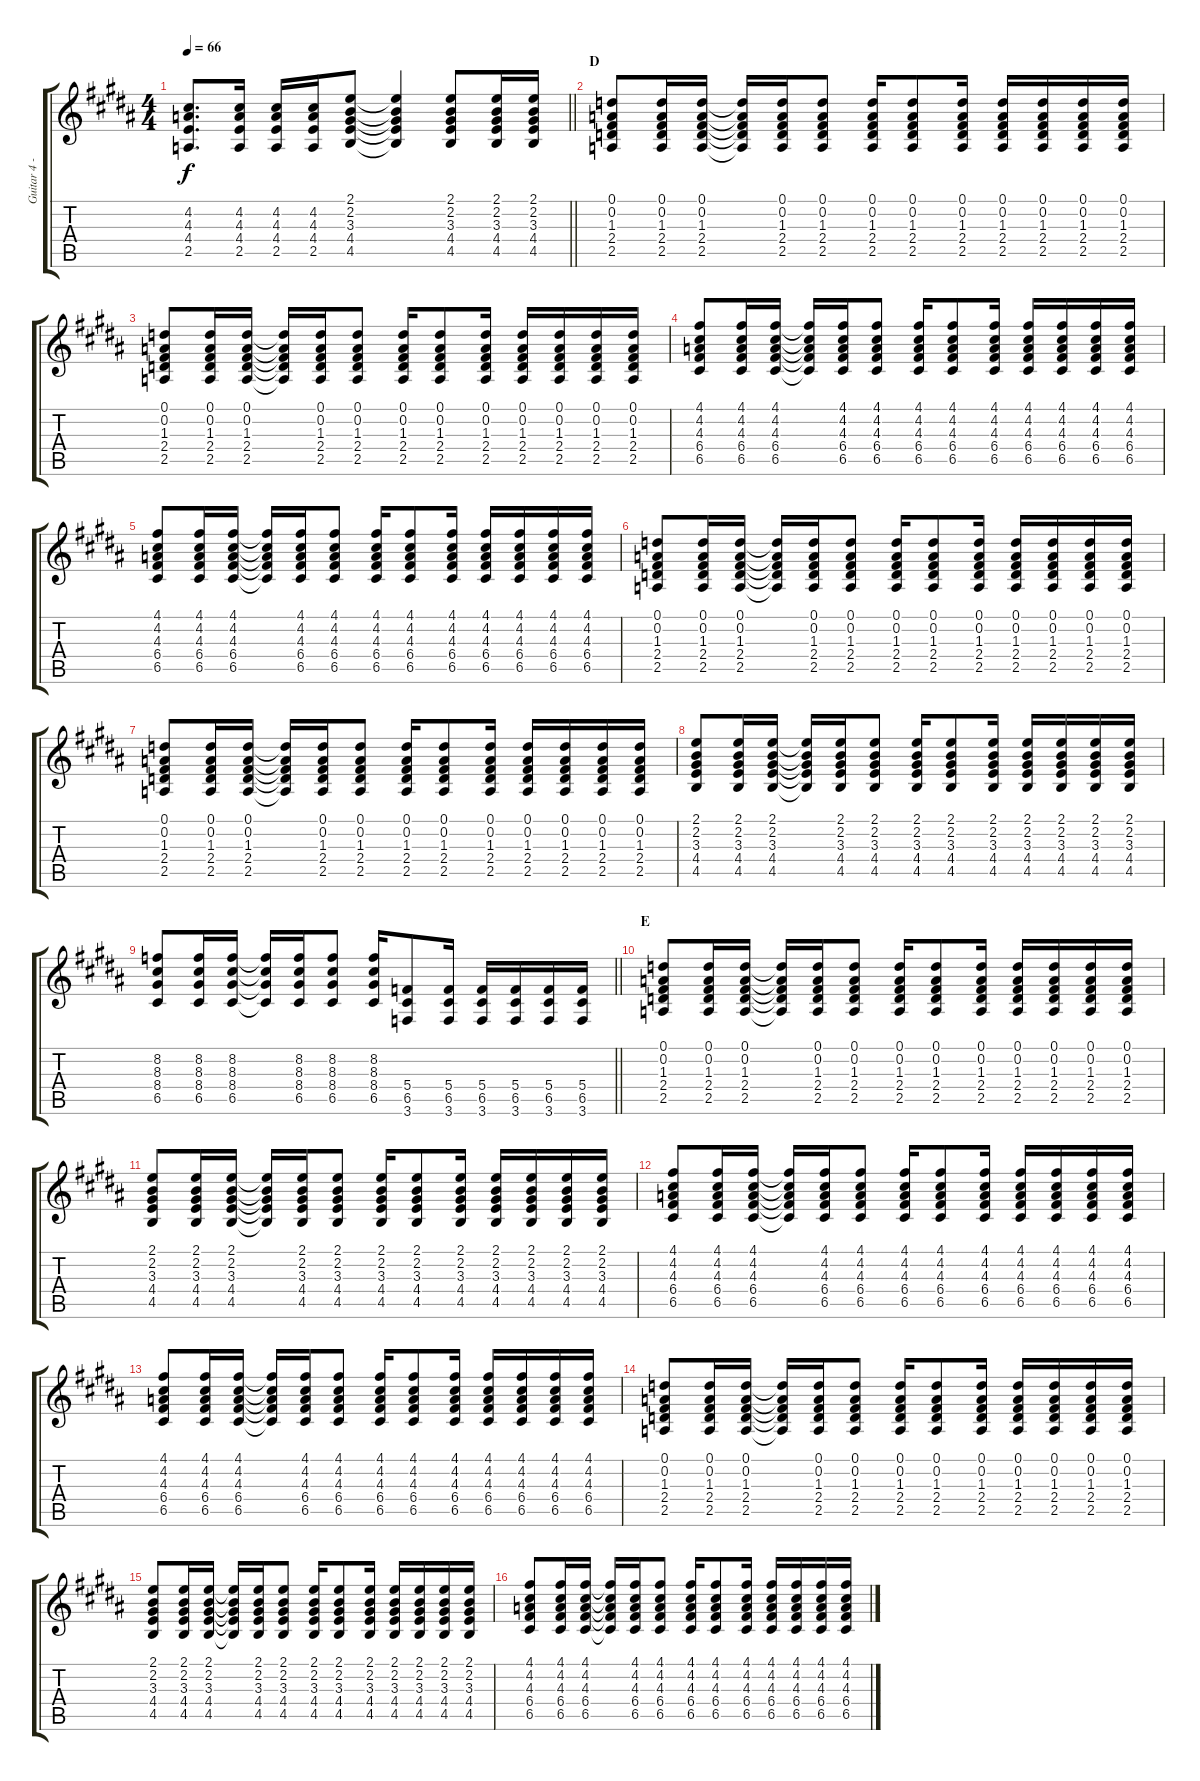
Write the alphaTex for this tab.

\track ("Guitar 4 - Aoi" "Guitar 4 -") {instrument distortionguitar}
\staff {score tabs}
\tuning (D4 A3 F3 C3 G2 D2) {hide}
\ts (4 4)
\tempo 66
\clef g2
\barLineRight lightlight
\ks b
(4.2 4.3 4.4 2.5).8{d dy f} (4.2 4.3 4.4 2.5).16 (4.2 4.3 4.4 2.5).16 (4.2 4.3 4.4 2.5).16 (2.1 2.2 3.3 4.4 4.5).8 (2.1{t} 2.2{t} 3.3{t} 4.4{t} 4.5{t}).4 (2.1 2.2 3.3 4.4 4.5).8 (2.1 2.2 3.3 4.4 4.5).16 (2.1 2.2 3.3 4.4 4.5).16 |
\section ("" "D")
(0.1 0.2 1.3 2.4 2.5).8 (0.1 0.2 1.3 2.4 2.5).16 (0.1 0.2 1.3 2.4 2.5).16 (0.1{t} 0.2{t} 1.3{t} 2.4{t} 2.5{t}).16 (0.1 0.2 1.3 2.4 2.5).16 (0.1 0.2 1.3 2.4 2.5).8 (0.1 0.2 1.3 2.4 2.5).16 (0.1 0.2 1.3 2.4 2.5).8 (0.1 0.2 1.3 2.4 2.5).16 (0.1 0.2 1.3 2.4 2.5).16 (0.1 0.2 1.3 2.4 2.5).16 (0.1 0.2 1.3 2.4 2.5).16 (0.1 0.2 1.3 2.4 2.5).16 |
(0.1 0.2 1.3 2.4 2.5).8 (0.1 0.2 1.3 2.4 2.5).16 (0.1 0.2 1.3 2.4 2.5).16 (0.1{t} 0.2{t} 1.3{t} 2.4{t} 2.5{t}).16 (0.1 0.2 1.3 2.4 2.5).16 (0.1 0.2 1.3 2.4 2.5).8 (0.1 0.2 1.3 2.4 2.5).16 (0.1 0.2 1.3 2.4 2.5).8 (0.1 0.2 1.3 2.4 2.5).16 (0.1 0.2 1.3 2.4 2.5).16 (0.1 0.2 1.3 2.4 2.5).16 (0.1 0.2 1.3 2.4 2.5).16 (0.1 0.2 1.3 2.4 2.5).16 |
(4.1 4.2 4.3 6.4 6.5).8 (4.1 4.2 4.3 6.4 6.5).16 (4.1 4.2 4.3 6.4 6.5).16 (4.1{t} 4.2{t} 4.3{t} 6.4{t} 6.5{t}).16 (4.1 4.2 4.3 6.4 6.5).16 (4.1 4.2 4.3 6.4 6.5).8 (4.1 4.2 4.3 6.4 6.5).16 (4.1 4.2 4.3 6.4 6.5).8 (4.1 4.2 4.3 6.4 6.5).16 (4.1 4.2 4.3 6.4 6.5).16 (4.1 4.2 4.3 6.4 6.5).16 (4.1 4.2 4.3 6.4 6.5).16 (4.1 4.2 4.3 6.4 6.5).16 |
(4.1 4.2 4.3 6.4 6.5).8 (4.1 4.2 4.3 6.4 6.5).16 (4.1 4.2 4.3 6.4 6.5).16 (4.1{t} 4.2{t} 4.3{t} 6.4{t} 6.5{t}).16 (4.1 4.2 4.3 6.4 6.5).16 (4.1 4.2 4.3 6.4 6.5).8 (4.1 4.2 4.3 6.4 6.5).16 (4.1 4.2 4.3 6.4 6.5).8 (4.1 4.2 4.3 6.4 6.5).16 (4.1 4.2 4.3 6.4 6.5).16 (4.1 4.2 4.3 6.4 6.5).16 (4.1 4.2 4.3 6.4 6.5).16 (4.1 4.2 4.3 6.4 6.5).16 |
(0.1 0.2 1.3 2.4 2.5).8 (0.1 0.2 1.3 2.4 2.5).16 (0.1 0.2 1.3 2.4 2.5).16 (0.1{t} 0.2{t} 1.3{t} 2.4{t} 2.5{t}).16 (0.1 0.2 1.3 2.4 2.5).16 (0.1 0.2 1.3 2.4 2.5).8 (0.1 0.2 1.3 2.4 2.5).16 (0.1 0.2 1.3 2.4 2.5).8 (0.1 0.2 1.3 2.4 2.5).16 (0.1 0.2 1.3 2.4 2.5).16 (0.1 0.2 1.3 2.4 2.5).16 (0.1 0.2 1.3 2.4 2.5).16 (0.1 0.2 1.3 2.4 2.5).16 |
(0.1 0.2 1.3 2.4 2.5).8 (0.1 0.2 1.3 2.4 2.5).16 (0.1 0.2 1.3 2.4 2.5).16 (0.1{t} 0.2{t} 1.3{t} 2.4{t} 2.5{t}).16 (0.1 0.2 1.3 2.4 2.5).16 (0.1 0.2 1.3 2.4 2.5).8 (0.1 0.2 1.3 2.4 2.5).16 (0.1 0.2 1.3 2.4 2.5).8 (0.1 0.2 1.3 2.4 2.5).16 (0.1 0.2 1.3 2.4 2.5).16 (0.1 0.2 1.3 2.4 2.5).16 (0.1 0.2 1.3 2.4 2.5).16 (0.1 0.2 1.3 2.4 2.5).16 |
(2.1 2.2 3.3 4.4 4.5).8 (2.1 2.2 3.3 4.4 4.5).16 (2.1 2.2 3.3 4.4 4.5).16 (2.1{t} 2.2{t} 3.3{t} 4.4{t} 4.5{t}).16 (2.1 2.2 3.3 4.4 4.5).16 (2.1 2.2 3.3 4.4 4.5).8 (2.1 2.2 3.3 4.4 4.5).16 (2.1 2.2 3.3 4.4 4.5).8 (2.1 2.2 3.3 4.4 4.5).16 (2.1 2.2 3.3 4.4 4.5).16 (2.1 2.2 3.3 4.4 4.5).16 (2.1 2.2 3.3 4.4 4.5).16 (2.1 2.2 3.3 4.4 4.5).16 |
\barLineRight lightlight
(8.2 8.3 8.4 6.5).8 (8.2 8.3 8.4 6.5).16 (8.2 8.3 8.4 6.5).16 (8.2{t} 8.3{t} 8.4{t} 6.5{t}).16 (8.2 8.3 8.4 6.5).16 (8.2 8.3 8.4 6.5).8 (8.2 8.3 8.4 6.5).16 (5.4 6.5 3.6).8 (5.4 6.5 3.6).16 (5.4 6.5 3.6).16 (5.4 6.5 3.6).16 (5.4 6.5 3.6).16 (5.4 6.5 3.6).16 |
\section ("" "E")
(0.1 0.2 1.3 2.4 2.5).8 (0.1 0.2 1.3 2.4 2.5).16 (0.1 0.2 1.3 2.4 2.5).16 (0.1{t} 0.2{t} 1.3{t} 2.4{t} 2.5{t}).16 (0.1 0.2 1.3 2.4 2.5).16 (0.1 0.2 1.3 2.4 2.5).8 (0.1 0.2 1.3 2.4 2.5).16 (0.1 0.2 1.3 2.4 2.5).8 (0.1 0.2 1.3 2.4 2.5).16 (0.1 0.2 1.3 2.4 2.5).16 (0.1 0.2 1.3 2.4 2.5).16 (0.1 0.2 1.3 2.4 2.5).16 (0.1 0.2 1.3 2.4 2.5).16 |
(2.1 2.2 3.3 4.4 4.5).8 (2.1 2.2 3.3 4.4 4.5).16 (2.1 2.2 3.3 4.4 4.5).16 (2.1{t} 2.2{t} 3.3{t} 4.4{t} 4.5{t}).16 (2.1 2.2 3.3 4.4 4.5).16 (2.1 2.2 3.3 4.4 4.5).8 (2.1 2.2 3.3 4.4 4.5).16 (2.1 2.2 3.3 4.4 4.5).8 (2.1 2.2 3.3 4.4 4.5).16 (2.1 2.2 3.3 4.4 4.5).16 (2.1 2.2 3.3 4.4 4.5).16 (2.1 2.2 3.3 4.4 4.5).16 (2.1 2.2 3.3 4.4 4.5).16 |
(4.1 4.2 4.3 6.4 6.5).8 (4.1 4.2 4.3 6.4 6.5).16 (4.1 4.2 4.3 6.4 6.5).16 (4.1{t} 4.2{t} 4.3{t} 6.4{t} 6.5{t}).16 (4.1 4.2 4.3 6.4 6.5).16 (4.1 4.2 4.3 6.4 6.5).8 (4.1 4.2 4.3 6.4 6.5).16 (4.1 4.2 4.3 6.4 6.5).8 (4.1 4.2 4.3 6.4 6.5).16 (4.1 4.2 4.3 6.4 6.5).16 (4.1 4.2 4.3 6.4 6.5).16 (4.1 4.2 4.3 6.4 6.5).16 (4.1 4.2 4.3 6.4 6.5).16 |
(4.1 4.2 4.3 6.4 6.5).8 (4.1 4.2 4.3 6.4 6.5).16 (4.1 4.2 4.3 6.4 6.5).16 (4.1{t} 4.2{t} 4.3{t} 6.4{t} 6.5{t}).16 (4.1 4.2 4.3 6.4 6.5).16 (4.1 4.2 4.3 6.4 6.5).8 (4.1 4.2 4.3 6.4 6.5).16 (4.1 4.2 4.3 6.4 6.5).8 (4.1 4.2 4.3 6.4 6.5).16 (4.1 4.2 4.3 6.4 6.5).16 (4.1 4.2 4.3 6.4 6.5).16 (4.1 4.2 4.3 6.4 6.5).16 (4.1 4.2 4.3 6.4 6.5).16 |
(0.1 0.2 1.3 2.4 2.5).8 (0.1 0.2 1.3 2.4 2.5).16 (0.1 0.2 1.3 2.4 2.5).16 (0.1{t} 0.2{t} 1.3{t} 2.4{t} 2.5{t}).16 (0.1 0.2 1.3 2.4 2.5).16 (0.1 0.2 1.3 2.4 2.5).8 (0.1 0.2 1.3 2.4 2.5).16 (0.1 0.2 1.3 2.4 2.5).8 (0.1 0.2 1.3 2.4 2.5).16 (0.1 0.2 1.3 2.4 2.5).16 (0.1 0.2 1.3 2.4 2.5).16 (0.1 0.2 1.3 2.4 2.5).16 (0.1 0.2 1.3 2.4 2.5).16 |
(2.1 2.2 3.3 4.4 4.5).8 (2.1 2.2 3.3 4.4 4.5).16 (2.1 2.2 3.3 4.4 4.5).16 (2.1{t} 2.2{t} 3.3{t} 4.4{t} 4.5{t}).16 (2.1 2.2 3.3 4.4 4.5).16 (2.1 2.2 3.3 4.4 4.5).8 (2.1 2.2 3.3 4.4 4.5).16 (2.1 2.2 3.3 4.4 4.5).8 (2.1 2.2 3.3 4.4 4.5).16 (2.1 2.2 3.3 4.4 4.5).16 (2.1 2.2 3.3 4.4 4.5).16 (2.1 2.2 3.3 4.4 4.5).16 (2.1 2.2 3.3 4.4 4.5).16 |
(4.1 4.2 4.3 6.4 6.5).8 (4.1 4.2 4.3 6.4 6.5).16 (4.1 4.2 4.3 6.4 6.5).16 (4.1{t} 4.2{t} 4.3{t} 6.4{t} 6.5{t}).16 (4.1 4.2 4.3 6.4 6.5).16 (4.1 4.2 4.3 6.4 6.5).8 (4.1 4.2 4.3 6.4 6.5).16 (4.1 4.2 4.3 6.4 6.5).8 (4.1 4.2 4.3 6.4 6.5).16 (4.1 4.2 4.3 6.4 6.5).16 (4.1 4.2 4.3 6.4 6.5).16 (4.1 4.2 4.3 6.4 6.5).16 (4.1 4.2 4.3 6.4 6.5).16
